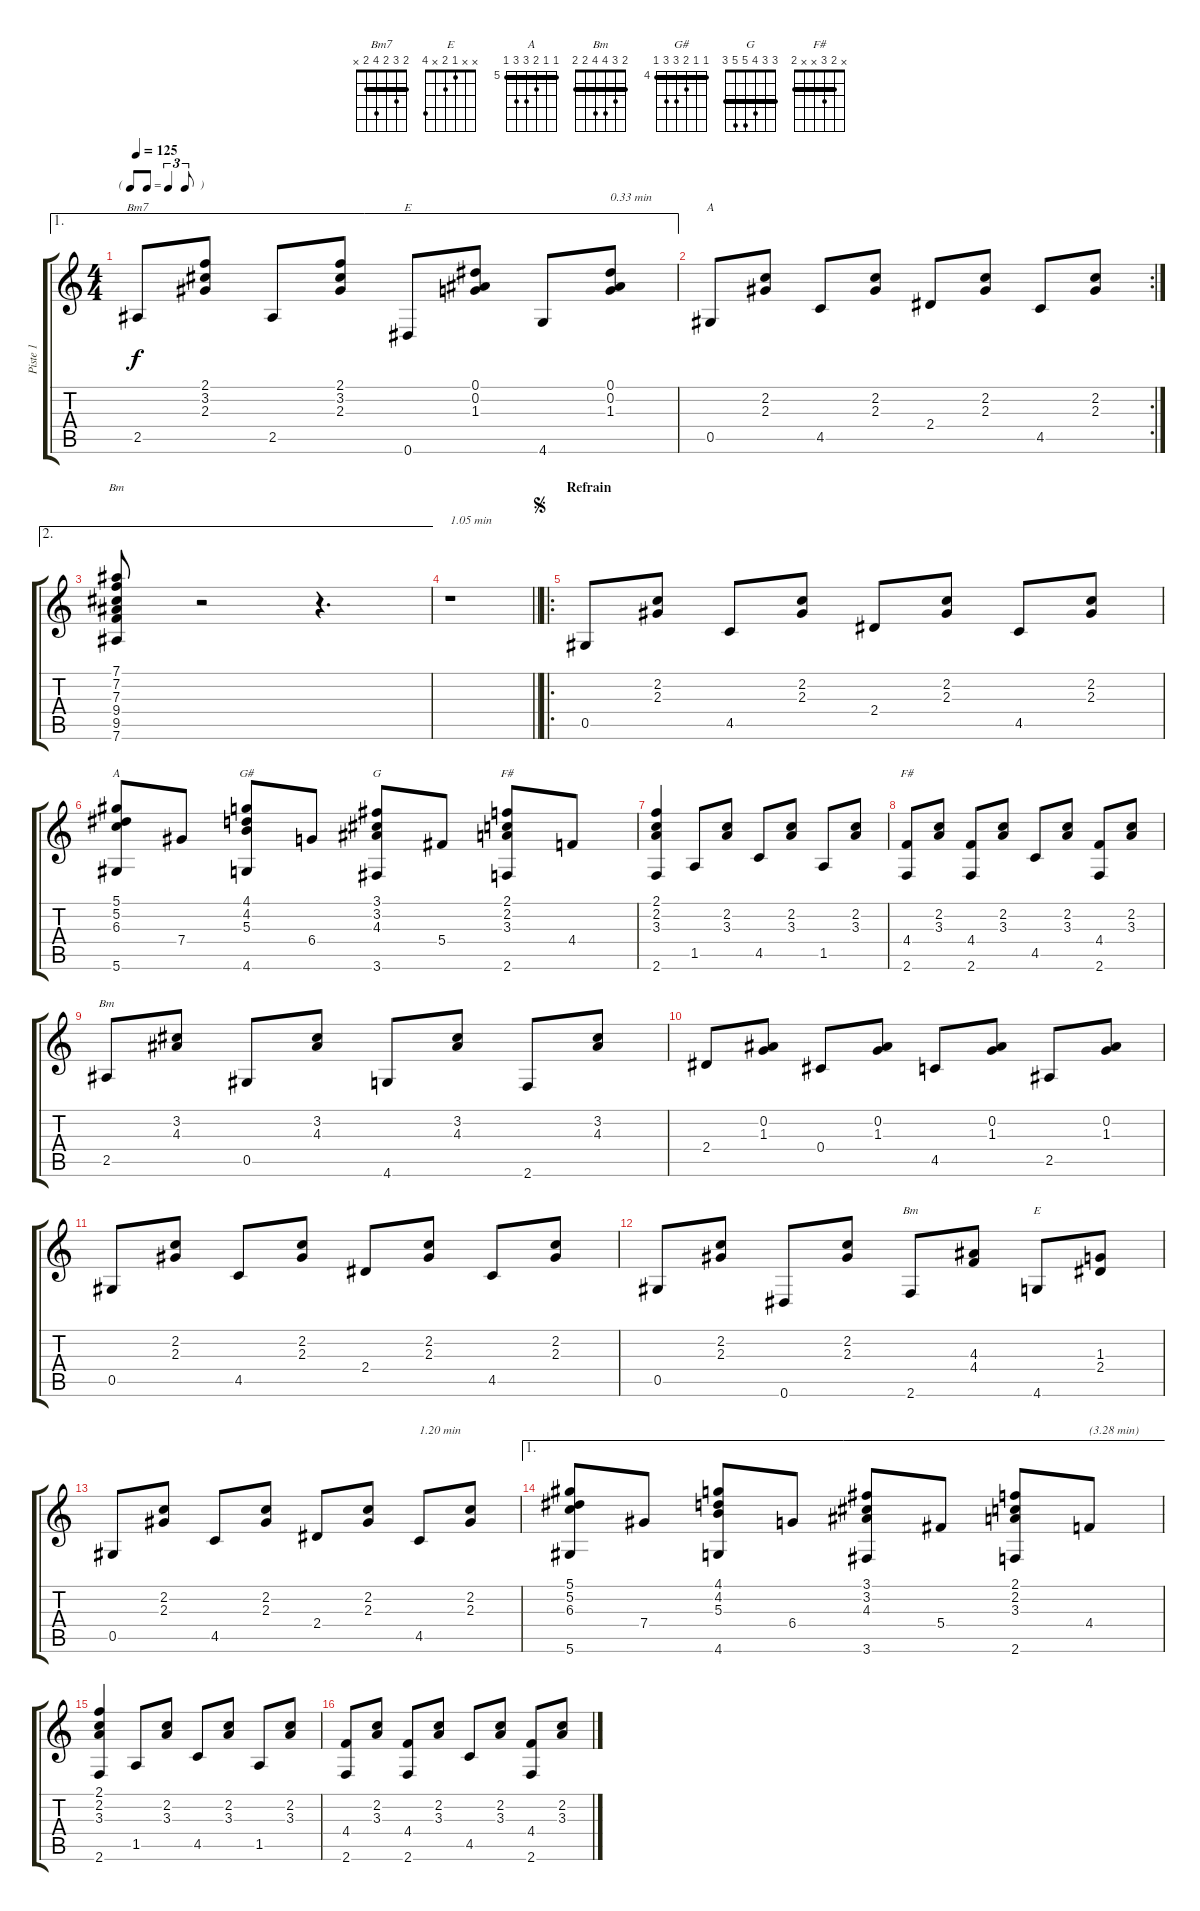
\track ("Piste 1" "Piste 1") {instrument acousticguitarnylon}
\staff {score tabs}
\tuning (Eb4 Bb3 Gb3 Db3 Ab2 Eb2) {hide}
\chord ("Bm7" 2 3 2 4 2 x) {barre 2}
\chord ("E" 0 0 1 2 2 0)
\chord ("A" 0 2 2 2 0 x)
\chord ("Bm" 7 7 7 9 9 7) {firstfret 7 barre 7}
\chord ("A" 5 5 6 7 7 5) {firstfret 5 barre 5}
\chord ("G#" 4 4 5 6 6 4) {firstfret 4 barre 4}
\chord ("G" 3 3 4 5 5 3) {barre 3}
\chord ("F#" 2 2 3 4 4 2) {barre 2}
\chord ("F#" x 2 3 x x 2) {barre 2}
\chord ("Bm" 2 3 4 4 2 x) {barre 2}
\chord ("Bm" 2 3 4 4 2 2) {barre 2}
\chord ("E" x x 1 2 x 4)
\ae 1
\ts (4 4)
\tf triplet8th
\tempo 125
\clef g2
\ks c
2.5.8{ch "Bm7" dy f} (2.1 3.2 2.3).8 2.5.8 (2.1 3.2 2.3).8 0.6.8{ch "E"} (0.1 0.2 1.3).8 4.6.8 (0.1 0.2 1.3).8{txt "0.33 min"} |
\rc 2
0.5.8{ch "A"} (2.2 2.3).8 4.5.8 (2.2 2.3).8 2.4.8 (2.2 2.3).8 4.5.8 (2.2 2.3).8 |
\ae 2
(7.1 7.2 7.3 9.4 9.5 7.6).8{ch "Bm"} r.2 r.4{d} |
\barLineRight lightlight
r.1{txt "1.05 min"} |
\ro
\section ("" "Refrain")
\jump segno
0.5.8 (2.2 2.3).8 4.5.8 (2.2 2.3).8 2.4.8 (2.2 2.3).8 4.5.8 (2.2 2.3).8 |
(5.1 5.2 6.3 5.6).8{ch "A"} 7.4.8 (4.1 4.2 5.3 4.6).8{ch "G#"} 6.4.8 (3.1 3.2 4.3 3.6).8{ch "G"} 5.4.8 (2.1 2.2 3.3 2.6).8{ch "F#"} 4.4.8 |
(2.1 2.2 3.3 2.6).4 1.5.8 (2.2 3.3).8 4.5.8 (2.2 3.3).8 1.5.8 (2.2 3.3).8 |
(4.4 2.6).8{ch "F#"} (2.2 3.3).8 (4.4 2.6).8 (2.2 3.3).8 4.5.8 (2.2 3.3).8 (4.4 2.6).8 (2.2 3.3).8 |
2.5.8{ch "Bm"} (3.2 4.3).8 0.5.8 (3.2 4.3).8 4.6.8 (3.2 4.3).8 2.6.8 (3.2 4.3).8 |
2.4.8 (0.2 1.3).8 0.4.8 (0.2 1.3).8 4.5.8 (0.2 1.3).8 2.5.8 (0.2 1.3).8 |
0.5.8 (2.2 2.3).8 4.5.8 (2.2 2.3).8 2.4.8 (2.2 2.3).8 4.5.8 (2.2 2.3).8 |
0.5.8 (2.2 2.3).8 0.6.8 (2.2 2.3).8 2.6.8{ch "Bm"} (4.3 4.4).8 4.6.8{ch "E"} (1.3 2.4).8 |
0.5.8 (2.2 2.3).8 4.5.8 (2.2 2.3).8 2.4.8 (2.2 2.3).8 4.5.8{txt "1.20 min"} (2.2 2.3).8 |
\ae 1
(5.1 5.2 6.3 5.6).8 7.4.8 (4.1 4.2 5.3 4.6).8 6.4.8 (3.1 3.2 4.3 3.6).8 5.4.8 (2.1 2.2 3.3 2.6).8 4.4.8{txt "(3.28 min)"} |
(2.1 2.2 3.3 2.6).4 1.5.8 (2.2 3.3).8 4.5.8 (2.2 3.3).8 1.5.8 (2.2 3.3).8 |
(4.4 2.6).8 (2.2 3.3).8 (4.4 2.6).8 (2.2 3.3).8 4.5.8 (2.2 3.3).8 (4.4 2.6).8 (2.2 3.3).8
